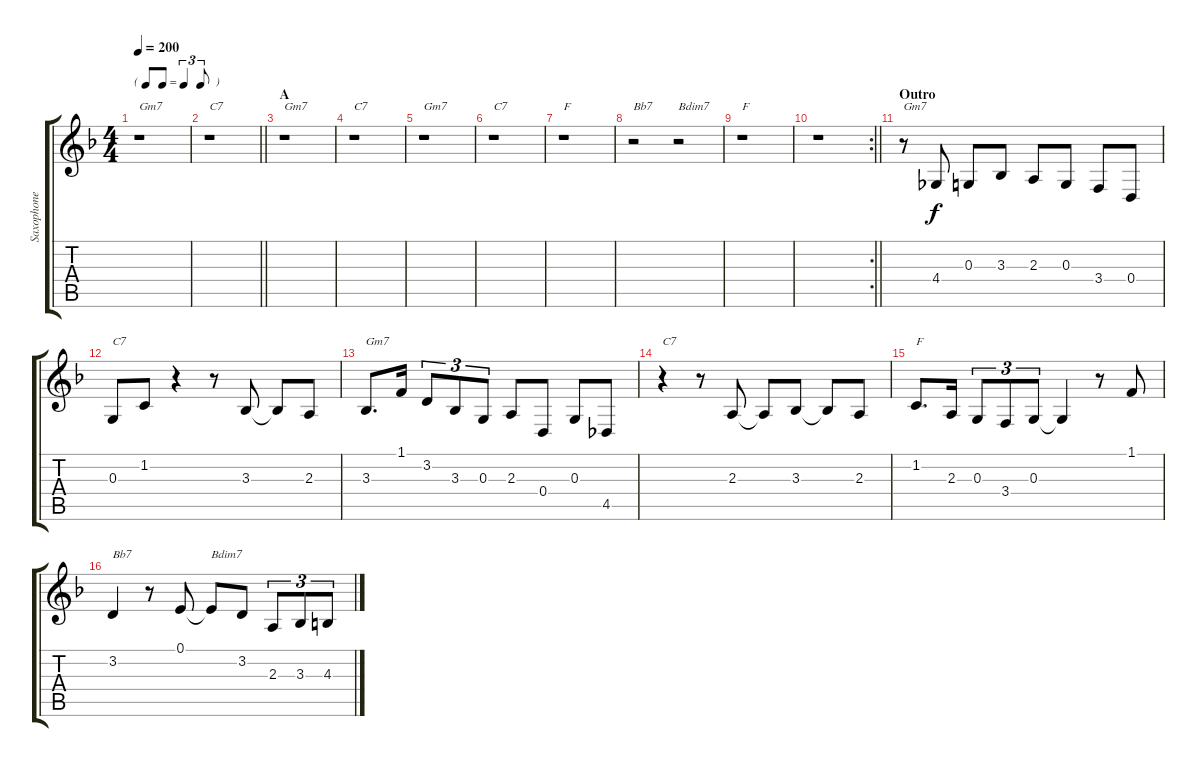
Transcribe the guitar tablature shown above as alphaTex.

\track ("Saxophone" "Saxophone") {instrument altosax}
\staff {score tabs}
\tuning (E4 B3 G3 D3 A2 E2) {hide}
\ts (4 4)
\tf triplet8th
\tempo 200
\clef g2
\ks f
r.1{txt "Gm7" dy f} |
\barLineRight lightlight
r.1{txt "C7"} |
\section ("" "A")
r.1{txt "Gm7"} |
r.1{txt "C7"} |
r.1{txt "Gm7"} |
r.1{txt "C7"} |
r.1{txt "F"} |
r.2{txt "Bb7"} r.2{txt "Bdim7"} |
r.1{txt "F"} |
\rc 2
\barLineRight lightlight
r.1 |
\section ("" "Outro")
r.8{txt "Gm7"} 4.4.8 0.3.8 3.3.8 2.3.8 0.3.8 3.4.8 0.4.8 |
0.3.8{txt "C7"} 1.2.8 r.4 r.8 3.3.8 3.3{t}.8 2.3.8 |
3.3.8{d txt "Gm7"} 1.1.16 3.2.8{tu (3 2)} 3.3.8{tu (3 2)} 0.3.8{tu (3 2)} 2.3.8 0.4.8 0.3.8 4.5.8 |
r.4{txt "C7"} r.8 2.3.8 2.3{t}.8 3.3.8 3.3{t}.8 2.3.8 |
1.2.8{d txt "F"} 2.3.16 0.3.8{tu (3 2)} 3.4.8{tu (3 2)} 0.3.8{tu (3 2)} 0.3{t}.4 r.8 1.1.8 |
3.2.4{txt "Bb7"} r.8 0.1.8 0.1{t}.8{txt "Bdim7"} 3.2.8 2.3.8{tu (3 2)} 3.3.8{tu (3 2)} 4.3.8{tu (3 2)}
